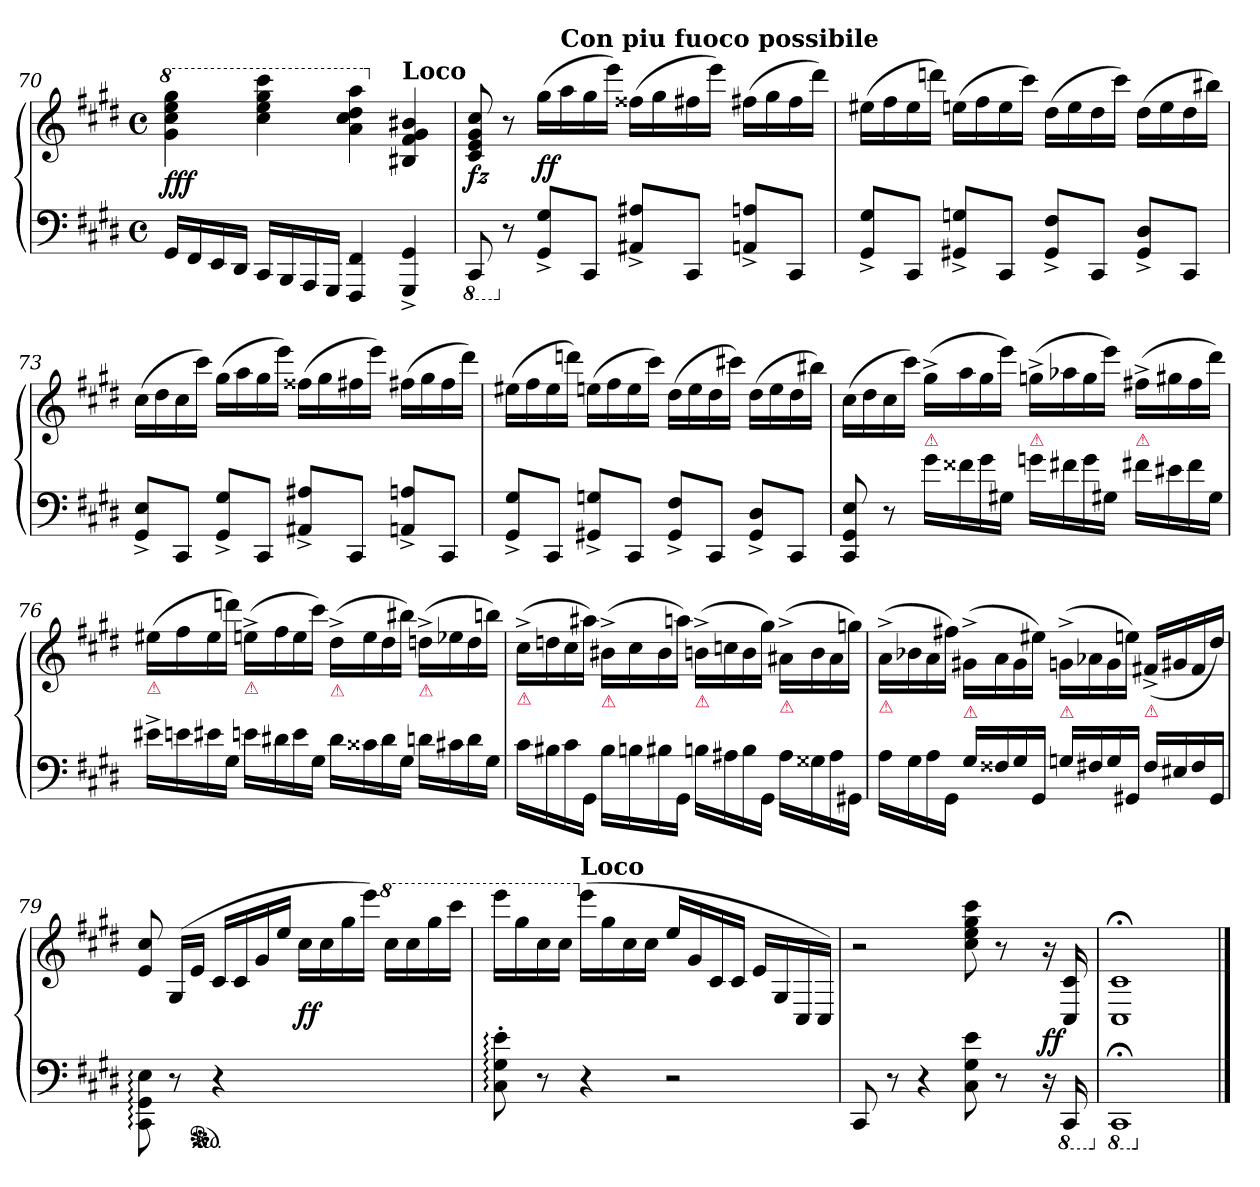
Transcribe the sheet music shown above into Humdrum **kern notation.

**kern	**kern	**dynam
*part1	*part1	*part1
*staff2	*staff1	*staff1/2
*clefF4	*clefG2	*
*k[f#c#g#d#]	*k[f#c#g#d#]	*
*M4/4	*M4/4	*
*met(c)	*met(c)	*
*	*8va	*
=70	=70	=70
16GG#LL	4gg# 4ccc# 4eee 4ggg#	fff
16FF#	.	.
16EE	.	.
16DD#JJ	.	.
16CC#LL	4ccc# 4eee 4ggg# 4cccc#	.
16BBB	.	.
16AAA	.	.
16GGG#JJ	.	.
4FFF# 4FF#	4aa 4ccc# 4ddd# 4aaa	.
*	*X8va	*
!	!LO:TX:a:B:t=Loco	!
4GGG#^> 4GG#^>	4B#X 4f# 4g# 4b#X	.
=71	=71	=71
*8ba	*	*
8CCC#	8c# 8e 8g# 8cc#	fz
*X8ba	*	*
8r	8r	.
8GG#^< 8G#^<L	(>16gg#LL	ff
!	!LO:TX:a:B:t=Con piu fuoco possibile	!
.	16aa	.
8CC#J	16gg#	.
.	16eeeJJ)	.
8AA#X^ 8A#X^L	(>16ff##XLL	.
.	16gg#	.
8CC#J	16ff#X	.
.	16eeeJJ)	.
8AAn^ 8An^L	(>16ff#XLL	.
.	16gg#	.
8CC#J	16ff#	.
.	16ddd#JJ)	.
=72	=72	=72
8GG#^< 8G#^<L	(>16ee#XLL	.
.	16ff#	.
8CC#J	16ee#	.
.	16dddnJJ)	.
8GG#X^< 8Gn^<L	(>16eenLL	.
.	16ff#	.
8CC#J	16ee	.
.	16ccc#JJ)	.
8GG#^< 8F#^<L	(>16dd#LL	.
.	16ee	.
8CC#J	16dd#	.
.	16ccc#JJ)	.
8GG#^< 8D#^<L	(>16dd#LL	.
.	16ee	.
8CC#J	16dd#	.
.	16bb#XJJ)	.
=73	=73	=73
8GG#^> 8E^>L	(>16cc#LL	.
.	16dd#	.
8CC#J	16cc#	.
.	16ccc#JJ)	.
8GG#^> 8G#^>L	(>16gg#LL	.
.	16aa	.
8CC#J	16gg#	.
.	16eeeJJ)	.
8AA#X^< 8A#X^<L	(>16ff##XLL	.
.	16gg#	.
8CC#J	16ff#X	.
.	16eeeJJ)	.
8AAn^< 8An^<L	(>16ff#XLL	.
.	16gg#	.
8CC#J	16ff#	.
.	16ddd#JJ)	.
=74	=74	=74
8GG#^< 8G#^<L	(>16ee#XLL	.
.	16ff#	.
8CC#J	16ee#	.
.	16dddnJJ)	.
8GG#X^< 8Gn^<L	(>16eenLL	.
.	16ff#	.
8CC#J	16ee	.
.	16ccc#JJ)	.
8GG#^< 8F#^<L	(>16dd#LL	.
.	16ee	.
8CC#J	16dd#	.
.	16ccc#XJJ)	.
8GG#^< 8D#^<L	(>16dd#LL	.
.	16ee	.
8CC#J	16dd#	.
.	16bb#XJJ)	.
=75	=75	=75
8CC# 8GG# 8E	(>16cc#LL	.
.	16dd#	.
8r	16cc#	.
.	16ccc#JJ)	.
!	!LO:TX:b:color=crimson:t=⚠	!
16g#LL	(>16gg#^<LL	.
16f##X	16aa	.
16g#	16gg#	.
16G#XJJ	16eeeJJ)	.
!	!LO:TX:b:color=crimson:t=⚠	!
16gnLL	(>16ggn^<LL	.
16f#X	16aa-X	.
16g	16gg	.
16G#XJJ	16eeeJJ)	.
!	!LO:TX:b:color=crimson:t=⚠	!
16f#XLL	(>16ff#X^<LL	.
16e#X	16gg#X	.
16f#	16ff#	.
16G#JJ	16ddd#JJ)	.
=76	=76	=76
!	!LO:TX:b:color=crimson:t=⚠	!
16e#X^LL	(>16ee#XLL	.
16en	16ff#	.
16e#X	16ee#	.
16G#JJ	16dddnJJ)	.
!	!LO:TX:b:color=crimson:t=⚠	!
16enLL	(>16een^<LL	.
16d#X	16ff#	.
16e	16ee	.
16G#JJ	16ccc#JJ)	.
!	!LO:TX:b:color=crimson:t=⚠	!
16d#LL	(>16dd#^<LL	.
16c##X	16ee	.
16d#	16dd#	.
16G#JJ	16bb#XJJ)	.
!	!LO:TX:b:color=crimson:t=⚠	!
16dnLL	(>16ddn^<LL	.
16c#X	16ee-X	.
16d	16dd	.
16G#JJ	16bbnJJ)	.
=77	=77	=77
!	!LO:TX:b:color=crimson:t=⚠	!
16c#LL	(>16cc#^<LL	.
16B#X	16ddn	.
16c#	16cc#	.
16GG#JJ	16aa#XJJ)	.
!	!LO:TX:b:color=crimson:t=⚠	!
16B#LL	(>16b#X^<LL	.
16Bn	16cc#	.
16B#X	16b#	.
16GG#JJ	16aanJJ)	.
!	!LO:TX:b:color=crimson:t=⚠	!
16BnLL	(>16bn^<LL	.
16A#X	16ccn	.
16B	16b	.
16GG#JJ	16gg#JJ)	.
!	!LO:TX:b:color=crimson:t=⚠	!
16A#LL	(>16a#X^<LL	.
16G##X	16b	.
16A#	16a#	.
16GG#XJJ	16ggnJJ)	.
=78	=78	=78
!	!LO:TX:b:color=crimson:t=⚠	!
16ALL	(>16a^<LL	.
16G#	16b-X	.
16A	16a	.
16GG#JJ	16ff#XJJ)	.
!	!LO:TX:b:color=crimson:t=⚠	!
16G#LL	(>16g#X^<\LL	.
16F##X	16a	.
16G#	16g#	.
16GG#JJ	16ee#XJJ)	.
!	!LO:TX:b:color=crimson:t=⚠	!
16GnLL	(>16gn^<\LL	.
16F#X	16a-X	.
16G	16g	.
16GG#XJJ	16eenJJ)	.
!	!LO:TX:b:color=crimson:t=⚠	!
16F#LL	(<16f#X^<LL	.
16E#X	16g#X	.
16F#	16f#	.
16GG#JJ	16dd#JJ)	.
=79	=79	=79
8CC#:\ 8GG#:\ 8E:\	8e 8cc#	.
8r	(>16G#/LL	.
*ped	*	*
*Xped	*	*
.	16eJJ	.
4r	16c#LL	.
.	16c#	.
.	16g#	.
.	16eeJJ	.
2ryy	16cc#LL	ff
.	16cc#	.
.	16gg#	.
.	16eeeJJ)	.
*	*8va	*
.	16ccc#LL	.
.	16ccc#	.
.	16ggg#	.
.	16cccc#JJ	.
=80	=80	=80
8C#:'> 8G#:'> 8e:'>	16eeeeLL	.
.	16ggg#	.
8r	16ccc#	.
.	16ccc#JJ	.
*	*X8va	*
!	!LO:TX:a:B:t=Loco	!
4r	(>16eeeLL	.
.	16gg#	.
.	16cc#	.
.	16cc#JJ	.
2r	16eeLL	.
.	16g#	.
.	16c#	.
.	16c#JJ	.
.	16eLL	.
.	16G#/	.
.	16C#/	.
.	16C#/JJ)	.
=81	=81	=81
8CC#	2r	.
8r	.	.
4r	.	.
8C# 8G# 8e	8cc# 8ee 8gg# 8ccc#	.
!LO:N:vis=8	!LO:N:vis=8	!
4r	4r	.
16r	16r	.
*8ba	*	*
!	!	!LO:DY:rj
16CCC#/	16C#/ 16c#/	ff
=82	=82	=82
*X8ba	*	*
*8ba	*	*
1CCC#;\	1C#;</ 1c#;</	.
*X8ba	*	*
==	==	==
*-	*-	*-
